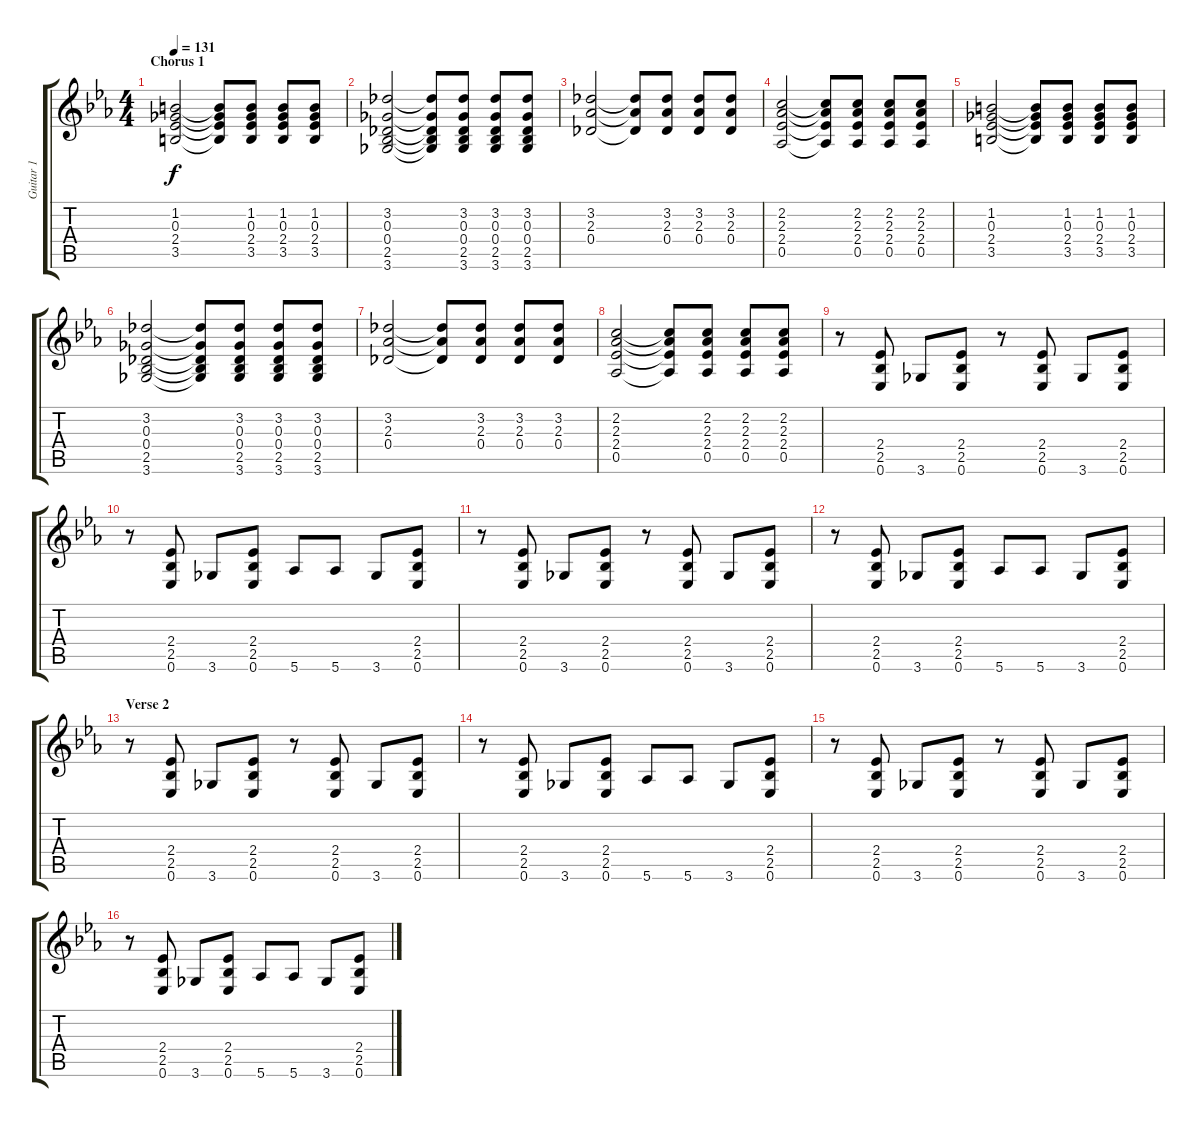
\track ("Guitar 1" "Guitar 1") {instrument overdrivenguitar}
\staff {score tabs}
\tuning (Eb4 Bb3 Gb3 Db3 Ab2 Eb2) {hide}
\ts (4 4)
\section ("" "Chorus 1")
\tempo 131
\clef g2
\ks eb
(1.2 0.3 2.4 3.5).2{dy f} (1.2{t} 0.3{t} 2.4{t} 3.5{t}).8 (1.2 0.3 2.4 3.5).8 (1.2 0.3 2.4 3.5).8 (1.2 0.3 2.4 3.5).8 |
(3.2 0.3 0.4 2.5 3.6).2 (3.2{t} 0.3{t} 0.4{t} 2.5{t} 3.6{t}).8 (3.2 0.3 0.4 2.5 3.6).8 (3.2 0.3 0.4 2.5 3.6).8 (3.2 0.3 0.4 2.5 3.6).8 |
(3.2 2.3 0.4).2 (3.2{t} 2.3{t} 0.4{t}).8 (3.2 2.3 0.4).8 (3.2 2.3 0.4).8 (3.2 2.3 0.4).8 |
(2.2 2.3 2.4 0.5).2 (2.2{t} 2.3{t} 2.4{t} 0.5{t}).8 (2.2 2.3 2.4 0.5).8 (2.2 2.3 2.4 0.5).8 (2.2 2.3 2.4 0.5).8 |
(1.2 0.3 2.4 3.5).2 (1.2{t} 0.3{t} 2.4{t} 3.5{t}).8 (1.2 0.3 2.4 3.5).8 (1.2 0.3 2.4 3.5).8 (1.2 0.3 2.4 3.5).8 |
(3.2 0.3 0.4 2.5 3.6).2 (3.2{t} 0.3{t} 0.4{t} 2.5{t} 3.6{t}).8 (3.2 0.3 0.4 2.5 3.6).8 (3.2 0.3 0.4 2.5 3.6).8 (3.2 0.3 0.4 2.5 3.6).8 |
(3.2 2.3 0.4).2 (3.2{t} 2.3{t} 0.4{t}).8 (3.2 2.3 0.4).8 (3.2 2.3 0.4).8 (3.2 2.3 0.4).8 |
(2.2 2.3 2.4 0.5).2 (2.2{t} 2.3{t} 2.4{t} 0.5{t}).8 (2.2 2.3 2.4 0.5).8 (2.2 2.3 2.4 0.5).8 (2.2 2.3 2.4 0.5).8 |
r.8 (2.4 2.5 0.6).8 3.6.8 (2.4 2.5 0.6).8 r.8 (2.4 2.5 0.6).8 3.6.8 (2.4 2.5 0.6).8 |
r.8 (2.4 2.5 0.6).8 3.6.8 (2.4 2.5 0.6).8 5.6.8 5.6.8 3.6.8 (2.4 2.5 0.6).8 |
r.8 (2.4 2.5 0.6).8 3.6.8 (2.4 2.5 0.6).8 r.8 (2.4 2.5 0.6).8 3.6.8 (2.4 2.5 0.6).8 |
r.8 (2.4 2.5 0.6).8 3.6.8 (2.4 2.5 0.6).8 5.6.8 5.6.8 3.6.8 (2.4 2.5 0.6).8 |
\section ("" "Verse 2")
r.8 (2.4 2.5 0.6).8 3.6.8 (2.4 2.5 0.6).8 r.8 (2.4 2.5 0.6).8 3.6.8 (2.4 2.5 0.6).8 |
r.8 (2.4 2.5 0.6).8 3.6.8 (2.4 2.5 0.6).8 5.6.8 5.6.8 3.6.8 (2.4 2.5 0.6).8 |
r.8 (2.4 2.5 0.6).8 3.6.8 (2.4 2.5 0.6).8 r.8 (2.4 2.5 0.6).8 3.6.8 (2.4 2.5 0.6).8 |
r.8 (2.4 2.5 0.6).8 3.6.8 (2.4 2.5 0.6).8 5.6.8 5.6.8 3.6.8 (2.4 2.5 0.6).8
